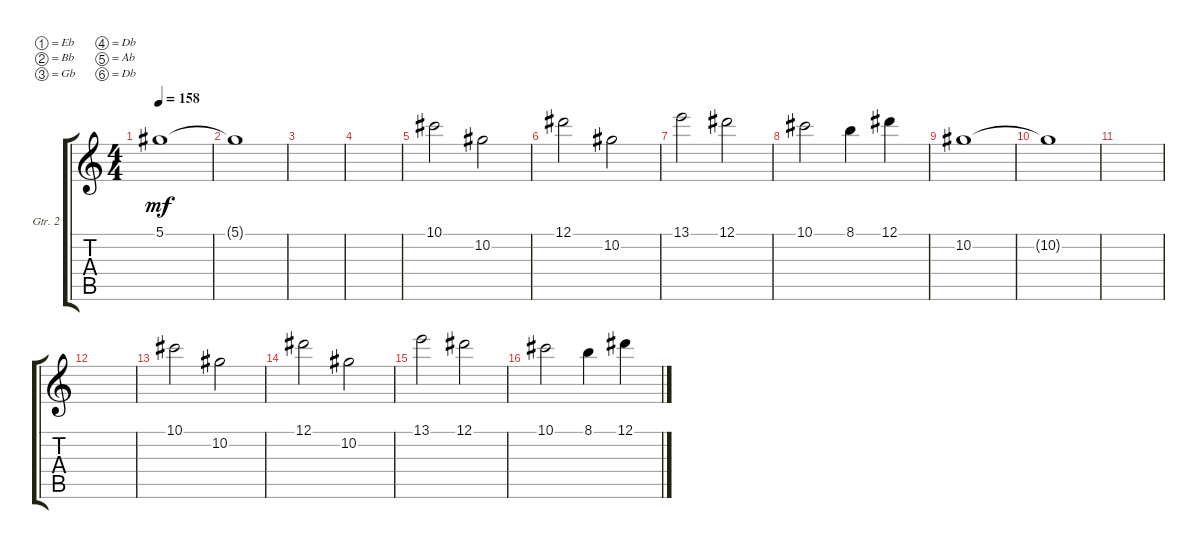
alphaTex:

\defaultSystemsLayout 4
\bracketExtendMode groupsimilarinstruments
\firstSystemTrackNameOrientation horizontal
\otherSystemsTrackNameOrientation horizontal
\track ("Electric Guitar" "Gtr. 2") {instrument overdrivenguitar}
\staff {score tabs}
\tuning (Eb4 Bb3 Gb3 Db3 Ab2 Db2)
\ts (4 4)
\tempo 158
\clef g2
\ks c
5.1.1{dy mf} |
5.1{t}.1 |
|
|
10.1.2 10.2.2 |
12.1.2 10.2.2 |
13.1.2 12.1.2 |
10.1.2 8.1.4 12.1.4 |
10.2.1 |
10.2{t}.1 |
|
|
10.1.2 10.2.2 |
12.1.2 10.2.2 |
13.1.2 12.1.2 |
10.1.2 8.1.4 12.1.4
